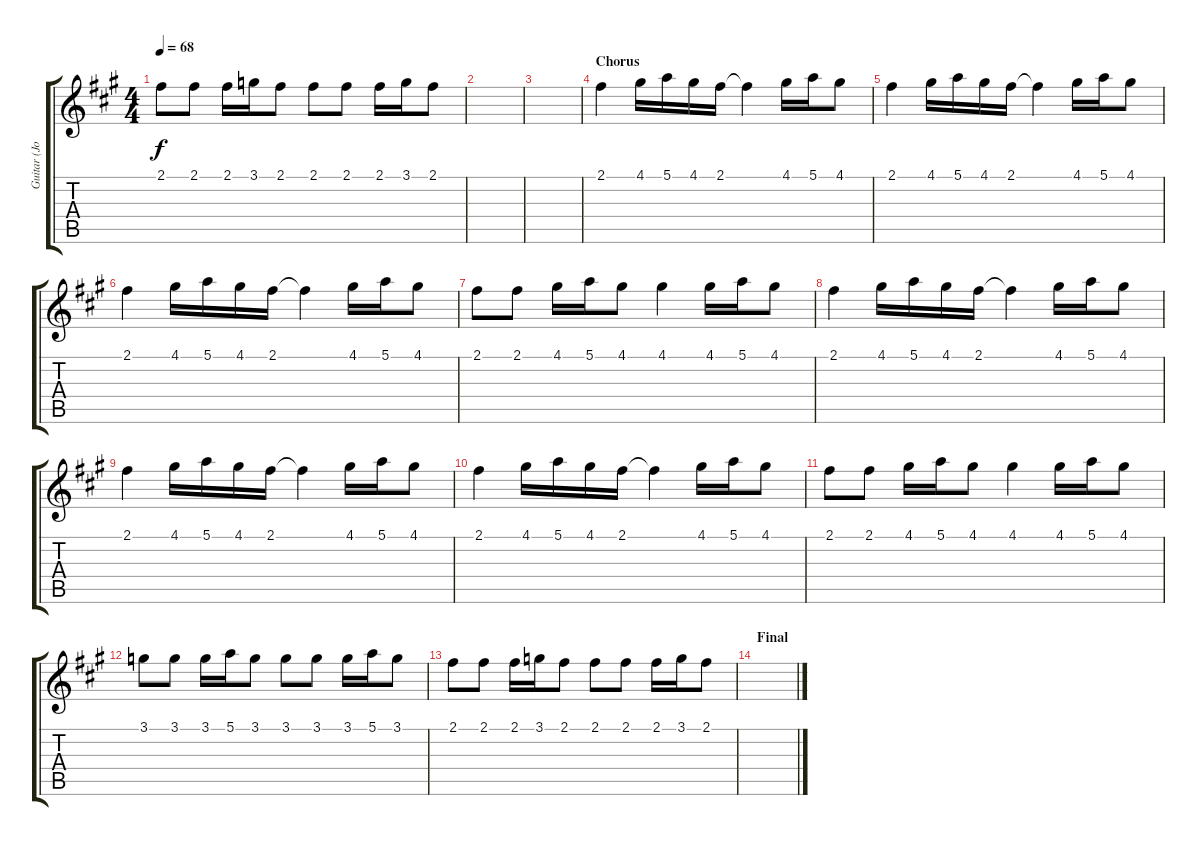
\track ("Guitar (Jon Buckland)" "Guitar (Jo") {instrument distortionguitar}
\staff {score tabs}
\tuning (E4 B3 G3 D3 A2 E2) {hide}
\ts (4 4)
\tempo 68
\clef g2
\ks a
2.1.8{dy f} 2.1.8 2.1.16 3.1.16 2.1.8 2.1.8 2.1.8 2.1.16 3.1.16 2.1.8 |
|
|
\section ("" "Chorus")
2.1.4 4.1.16 5.1.16 4.1.16 2.1.16 2.1{t}.4 4.1.16 5.1.16 4.1.8 |
2.1.4 4.1.16 5.1.16 4.1.16 2.1.16 2.1{t}.4 4.1.16 5.1.16 4.1.8 |
2.1.4 4.1.16 5.1.16 4.1.16 2.1.16 2.1{t}.4 4.1.16 5.1.16 4.1.8 |
2.1.8 2.1.8 4.1.16 5.1.16 4.1.8 4.1.4 4.1.16 5.1.16 4.1.8 |
2.1.4 4.1.16 5.1.16 4.1.16 2.1.16 2.1{t}.4 4.1.16 5.1.16 4.1.8 |
2.1.4 4.1.16 5.1.16 4.1.16 2.1.16 2.1{t}.4 4.1.16 5.1.16 4.1.8 |
2.1.4 4.1.16 5.1.16 4.1.16 2.1.16 2.1{t}.4 4.1.16 5.1.16 4.1.8 |
2.1.8 2.1.8 4.1.16 5.1.16 4.1.8 4.1.4 4.1.16 5.1.16 4.1.8 |
3.1.8 3.1.8 3.1.16 5.1.16 3.1.8 3.1.8 3.1.8 3.1.16 5.1.16 3.1.8 |
2.1.8 2.1.8 2.1.16 3.1.16 2.1.8 2.1.8 2.1.8 2.1.16 3.1.16 2.1.8 |
\section ("" "Final")
